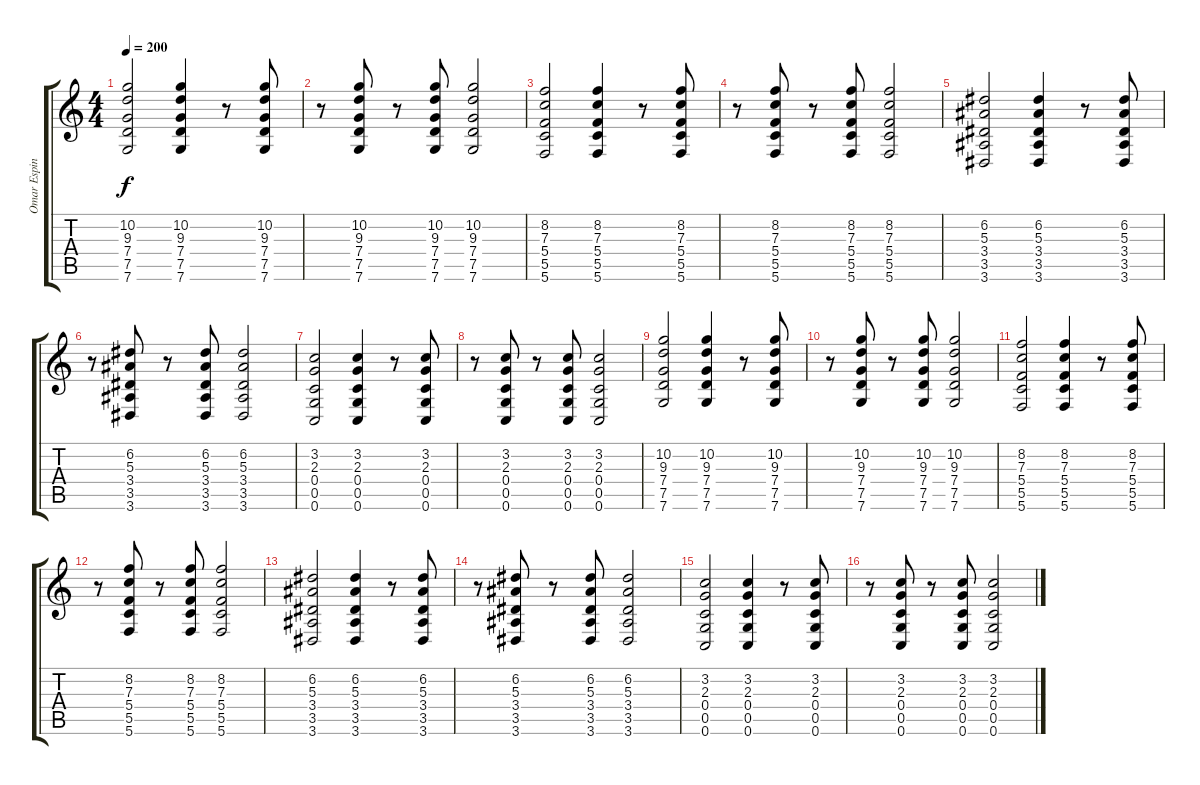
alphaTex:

\track ("Omar Espinosa - Guitar Clean" "Omar Espin") {instrument electricguitarclean}
\staff {score tabs}
\tuning (D4 A3 F3 C3 G2 C2) {hide}
\ts (4 4)
\tempo 200
\clef g2
\ks c
(10.2 9.3 7.4 7.5 7.6).2{dy f} (10.2 9.3 7.4 7.5 7.6).4 r.8 (10.2 9.3 7.4 7.5 7.6).8 |
r.8 (10.2 9.3 7.4 7.5 7.6).8 r.8 (10.2 9.3 7.4 7.5 7.6).8 (10.2 9.3 7.4 7.5 7.6).2 |
(8.2 7.3 5.4 5.5 5.6).2 (8.2 7.3 5.4 5.5 5.6).4 r.8 (8.2 7.3 5.4 5.5 5.6).8 |
r.8 (8.2 7.3 5.4 5.5 5.6).8 r.8 (8.2 7.3 5.4 5.5 5.6).8 (8.2 7.3 5.4 5.5 5.6).2 |
(6.2 5.3 3.4 3.5 3.6).2 (6.2 5.3 3.4 3.5 3.6).4 r.8 (6.2 5.3 3.4 3.5 3.6).8 |
r.8 (6.2 5.3 3.4 3.5 3.6).8 r.8 (6.2 5.3 3.4 3.5 3.6).8 (6.2 5.3 3.4 3.5 3.6).2 |
(3.2 2.3 0.4 0.5 0.6).2 (3.2 2.3 0.4 0.5 0.6).4 r.8 (3.2 2.3 0.4 0.5 0.6).8 |
r.8 (3.2 2.3 0.4 0.5 0.6).8 r.8 (3.2 2.3 0.4 0.5 0.6).8 (3.2 2.3 0.4 0.5 0.6).2 |
(10.2 9.3 7.4 7.5 7.6).2 (10.2 9.3 7.4 7.5 7.6).4 r.8 (10.2 9.3 7.4 7.5 7.6).8 |
r.8 (10.2 9.3 7.4 7.5 7.6).8 r.8 (10.2 9.3 7.4 7.5 7.6).8 (10.2 9.3 7.4 7.5 7.6).2 |
(8.2 7.3 5.4 5.5 5.6).2 (8.2 7.3 5.4 5.5 5.6).4 r.8 (8.2 7.3 5.4 5.5 5.6).8 |
r.8 (8.2 7.3 5.4 5.5 5.6).8 r.8 (8.2 7.3 5.4 5.5 5.6).8 (8.2 7.3 5.4 5.5 5.6).2 |
(6.2 5.3 3.4 3.5 3.6).2 (6.2 5.3 3.4 3.5 3.6).4 r.8 (6.2 5.3 3.4 3.5 3.6).8 |
r.8 (6.2 5.3 3.4 3.5 3.6).8 r.8 (6.2 5.3 3.4 3.5 3.6).8 (6.2 5.3 3.4 3.5 3.6).2 |
(3.2 2.3 0.4 0.5 0.6).2 (3.2 2.3 0.4 0.5 0.6).4 r.8 (3.2 2.3 0.4 0.5 0.6).8 |
r.8 (3.2 2.3 0.4 0.5 0.6).8 r.8 (3.2 2.3 0.4 0.5 0.6).8 (3.2 2.3 0.4 0.5 0.6).2
